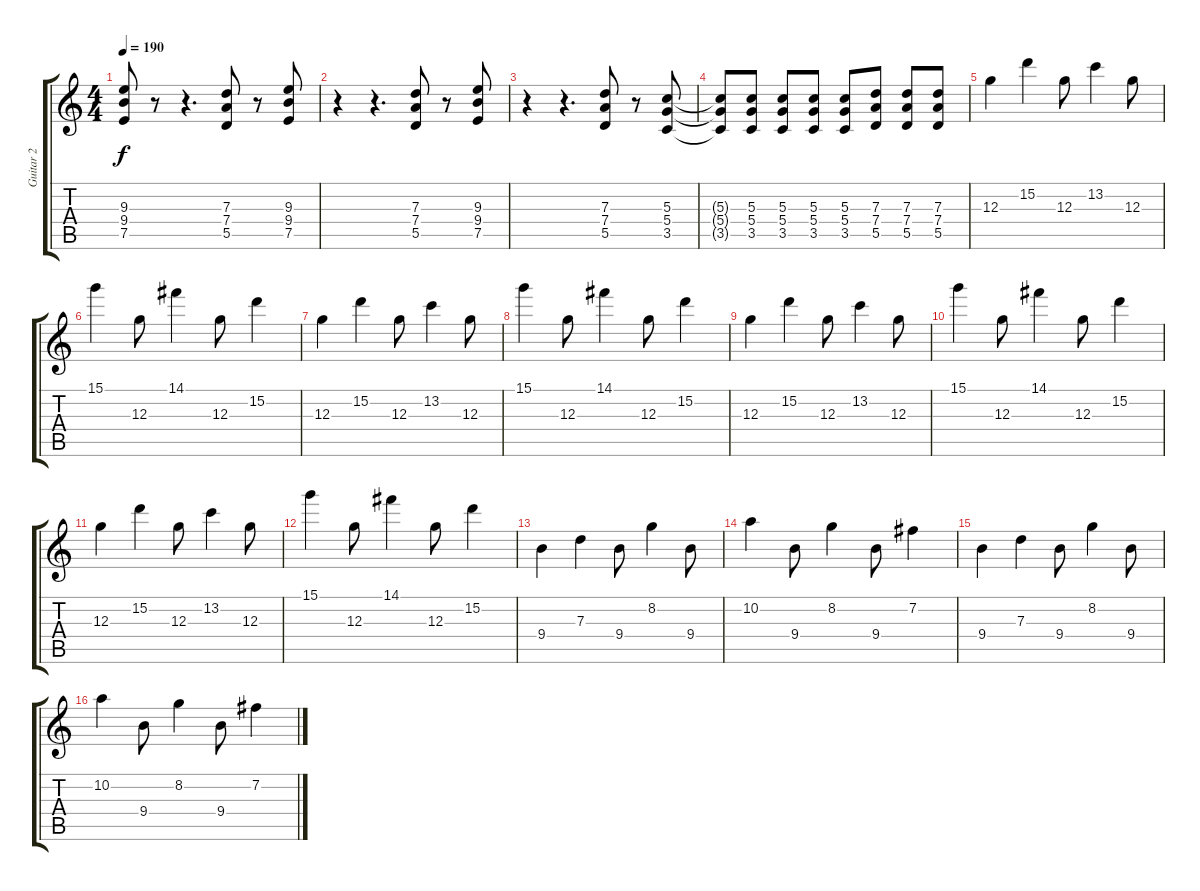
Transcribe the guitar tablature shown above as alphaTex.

\track ("Guitar 2" "Guitar 2") {instrument overdrivenguitar}
\staff {score tabs}
\tuning (E4 B3 G3 D3 A2 E2) {hide}
\ts (4 4)
\tempo 190
\clef g2
\ks c
(9.3 9.4 7.5).8{dy f} r.8 r.4{d} (7.3 7.4 5.5).8 r.8 (9.3 9.4 7.5).8 |
r.4 r.4{d} (7.3 7.4 5.5).8 r.8 (9.3 9.4 7.5).8 |
r.4 r.4{d} (7.3 7.4 5.5).8 r.8 (5.3 5.4 3.5).8 |
(5.3{t} 5.4{t} 3.5{t}).8 (5.3 5.4 3.5).8 (5.3 5.4 3.5).8 (5.3 5.4 3.5).8 (5.3 5.4 3.5).8 (7.3 7.4 5.5).8 (7.3 7.4 5.5).8 (7.3 7.4 5.5).8 |
12.3.4 15.2.4 12.3.8 13.2.4 12.3.8 |
15.1.4 12.3.8 14.1.4 12.3.8 15.2.4 |
12.3.4 15.2.4 12.3.8 13.2.4 12.3.8 |
15.1.4 12.3.8 14.1.4 12.3.8 15.2.4 |
12.3.4 15.2.4 12.3.8 13.2.4 12.3.8 |
15.1.4 12.3.8 14.1.4 12.3.8 15.2.4 |
12.3.4 15.2.4 12.3.8 13.2.4 12.3.8 |
15.1.4 12.3.8 14.1.4 12.3.8 15.2.4 |
9.4.4 7.3.4 9.4.8 8.2.4 9.4.8 |
10.2.4 9.4.8 8.2.4 9.4.8 7.2.4 |
9.4.4 7.3.4 9.4.8 8.2.4 9.4.8 |
10.2.4 9.4.8 8.2.4 9.4.8 7.2.4
